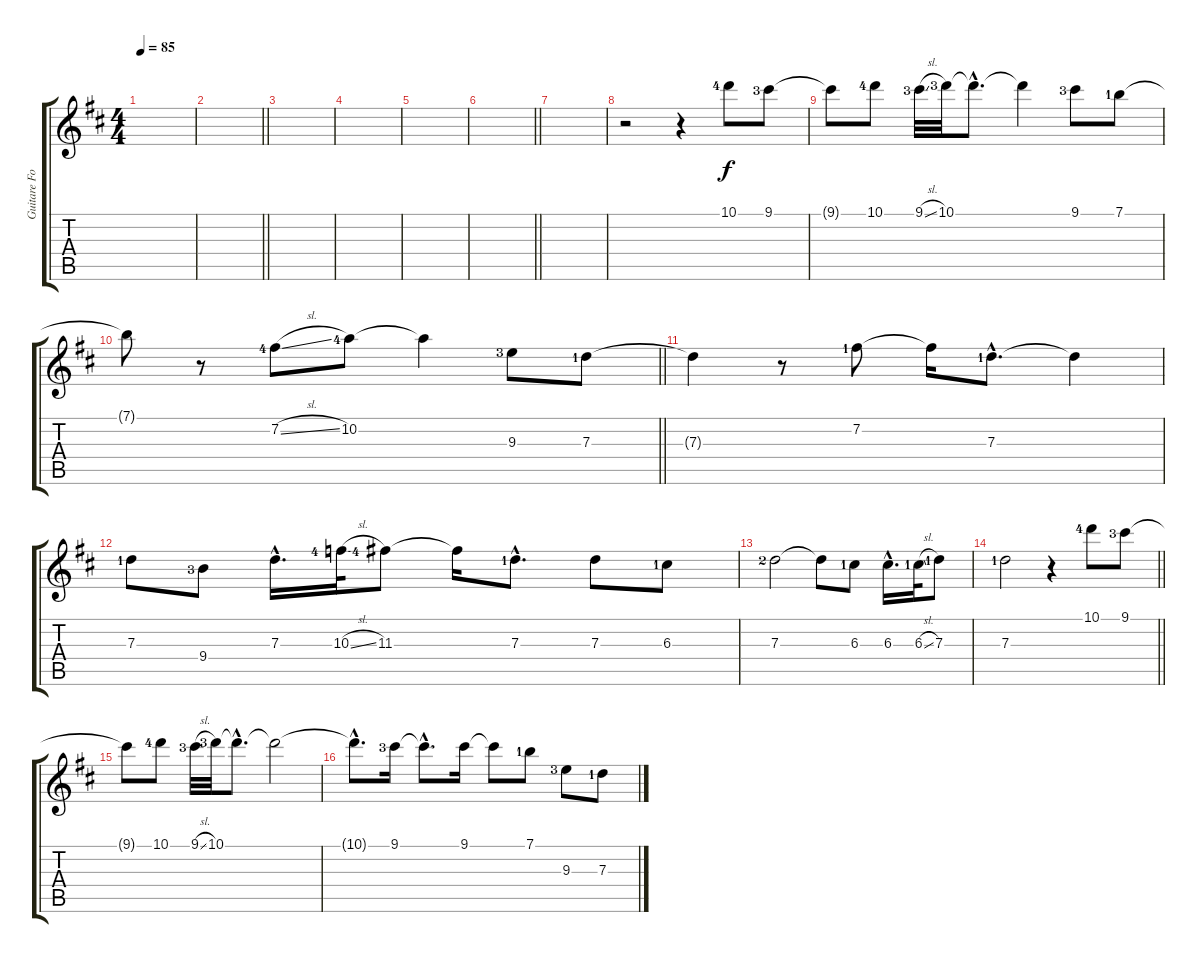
\track ("Guitare Folk" "Guitare Fo") {instrument acousticguitarsteel}
\staff {score tabs}
\tuning (E4 B3 G3 D3 A2 E2) {hide}
\ts (4 4)
\tempo 85
\clef g2
\ks bminor
|
\barLineRight lightlight
|
|
|
|
\barLineRight lightlight
|
|
r.2 r.4{volume 11 balance 8 instrument lead8bassandlead} 10.1{lf 5}.8 9.1{lf 4}.8 |
9.1{t}.8 10.1{lf 5}.8 9.1{sl lf 4}.32 10.1{lf 4}.32 10.1{hac t}.8{d} 10.1{t}.4 9.1{lf 4}.8 7.1{lf 2}.8 |
\barLineRight lightlight
7.1{t}.8 r.8 7.2{sl lf 5}.8 10.2{lf 5}.8 10.2{t}.4 9.3{lf 4}.8 7.3{lf 2}.8 |
7.3{t}.4 r.8 7.2{lf 2}.8 7.2{t}.16 7.3{hac lf 2}.8{d} 7.3{t}.4 |
7.3{lf 2}.8 9.4{lf 4}.8 7.3{hac}.16{d} 10.3{sl lf 5}.32 11.3{lf 5}.8 11.3{t}.16 7.3{hac lf 2}.8{d} 7.3.8 6.3{lf 2}.8 |
7.3{lf 3}.2 7.3{t}.8 6.3{lf 2}.8 6.3{hac}.16{d} 6.3{sl lf 2}.32 7.3{lf 2}.8 |
\barLineRight lightlight
7.3{lf 2}.2 r.4 10.1{lf 5}.8 9.1{lf 4}.8 |
9.1{t}.8 10.1{lf 5}.8 9.1{sl lf 4}.32 10.1{lf 4}.32 10.1{hac t}.8{d} 10.1{t}.2 |
10.1{hac t}.8{d} 9.1{lf 4}.16 9.1{hac t}.8{d} 9.1.16 9.1{t}.8 7.1{lf 2}.8 9.3{lf 4}.8 7.3{lf 2}.8
